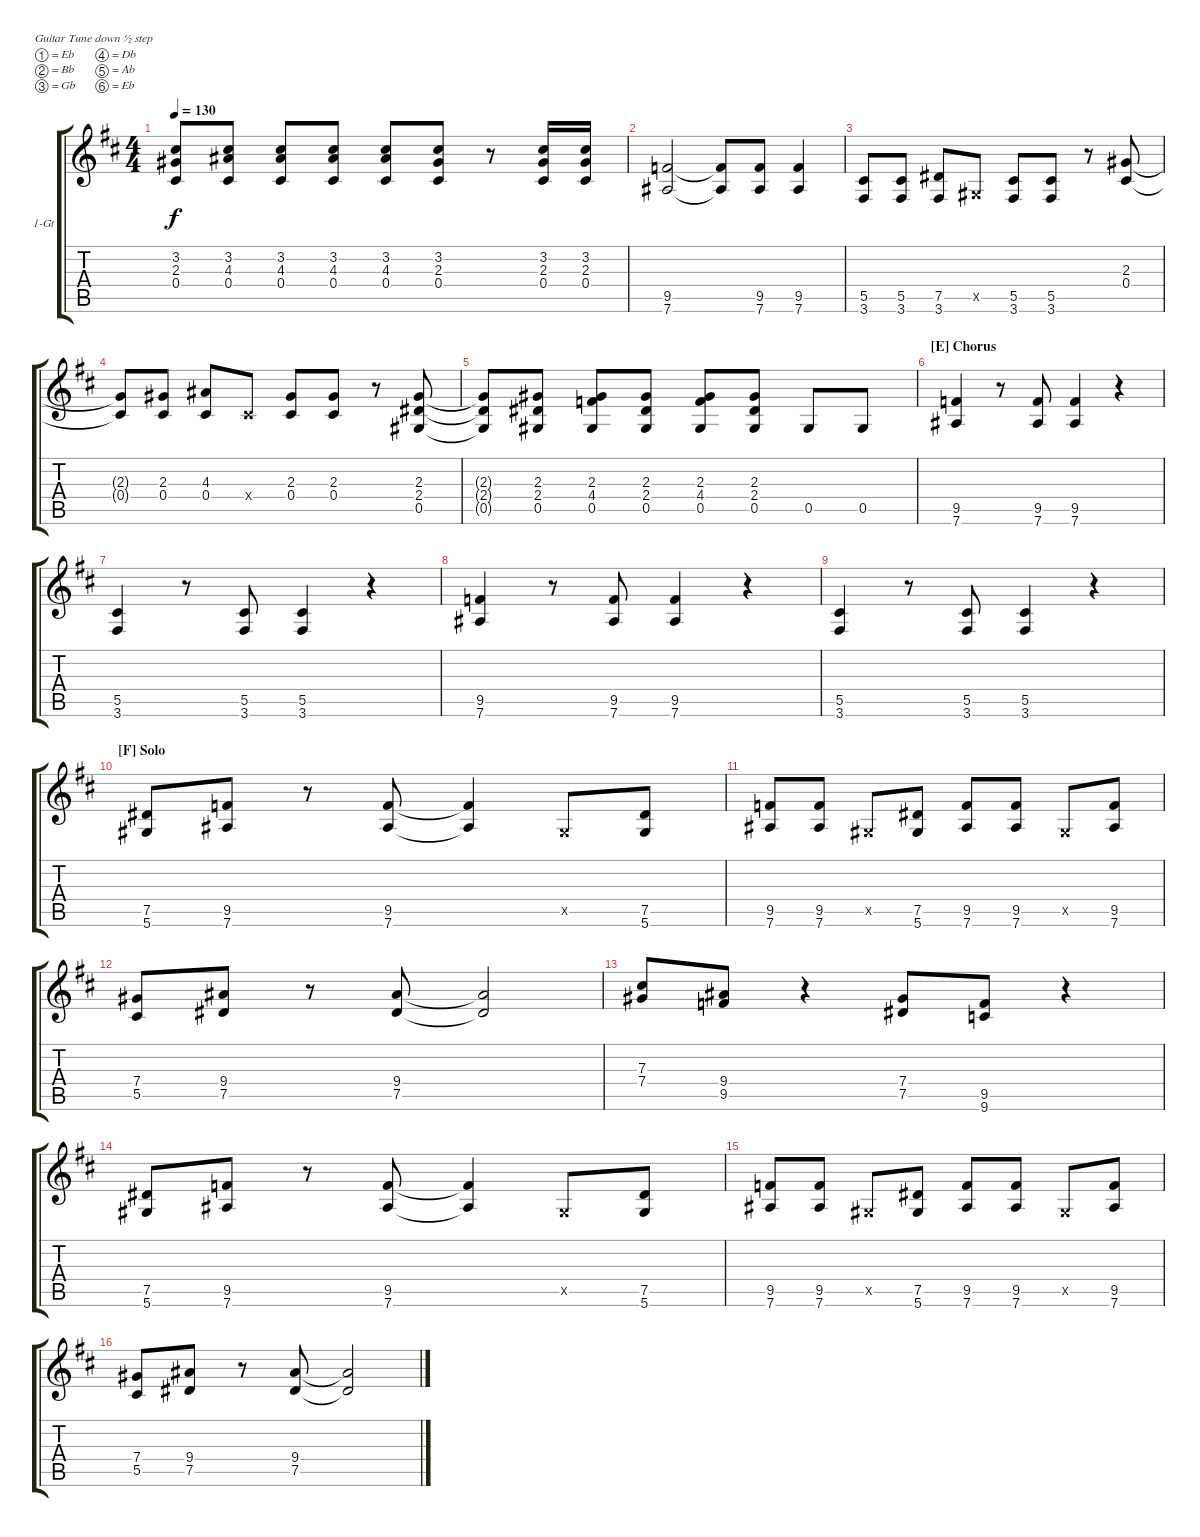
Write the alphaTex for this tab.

\bracketExtendMode groupsimilarinstruments
\firstSystemTrackNameOrientation horizontal
\otherSystemsTrackNameOrientation horizontal
\track ("Guitar 1" "1-Gt") {instrument distortionguitar}
\staff {score tabs}
\tuning (Eb4 Bb3 Gb3 Db3 Ab2 Eb2)
\ts (4 4)
\tempo 130
\clef g2
\scale
1.06305
\ks d
(0.4{t} 2.3{t} 3.2{t}).8{dy f} (0.4 4.3 3.2).8 (0.4 4.3 3.2).8 (0.4 4.3 3.2).8 (0.4 4.3 3.2).8 (0.4 2.3 3.2).8 r.8 (0.4 2.3 3.2).16 (0.4 2.3 3.2).16 |
\scale
0.936948 (7.6 9.5).2 (7.6{t} 9.5{t}).8 (7.6 9.5).8 (7.6 9.5).4 |
\scale
1.06305 (3.6 5.5).8 (3.6 5.5).8 (3.6 7.5).8 0.5{x}.8 (3.6 5.5).8 (3.6 5.5).8 r.8 (0.4 2.3).8 |
\scale
0.936948 (0.4{t} 2.3{t}).8 (0.4 2.3).8 (4.3 0.4).8 0.4{x}.8 (0.4 2.3).8 (0.4 2.3).8 r.8 (2.4 2.3 0.5).8 |
\scale
1.06305 (0.5{t} 2.4{t} 2.3{t}).8 (2.4 2.3 0.5).8 (4.4 2.3 0.5).8 (2.4 2.3 0.5).8 (4.4 2.3 0.5).8 (2.4 2.3 0.5).8 0.5.8 0.5.8 |
\section ("E" "Chorus")
\scale
0.936948 (7.6 9.5).4 r.8 (7.6 9.5).8 (9.5 7.6).4 r.4 |
\scale
1.06305 (3.6 5.5).4 r.8 (3.6 5.5).8 (3.6 5.5).4 r.4 |
\scale
0.936948 (7.6 9.5).4 r.8 (7.6 9.5).8 (9.5 7.6).4 r.4 |
\scale
1.06305 (3.6 5.5).4 r.8 (3.6 5.5).8 (3.6 5.5).4 r.4 |
\section ("F" "Solo")
\scale
0.936948 (5.6 7.5).8 (7.6 9.5).8 r.8 (7.6 9.5).8 (7.6{t} 9.5{t}).4 0.5{x}.8 (5.6 7.5).8 |
\scale
1.06305 (7.6 9.5).8 (7.6 9.5).8 0.5{x}.8 (5.6 7.5).8 (7.6 9.5).8 (7.6 9.5).8 0.5{x}.8 (7.6 9.5).8 |
\scale
0.936948 (5.5 7.4).8 (7.5 9.4).8 r.8 (7.5 9.4).8 (7.5{t} 9.4{t}).2 |
\scale
1.06305 (7.4 7.3).8 (9.4 9.5).8 r.4 (7.4 7.5).8 (9.5 9.6).8 r.4 |
\scale
0.936948 (5.6 7.5).8 (7.6 9.5).8 r.8 (7.6 9.5).8 (7.6{t} 9.5{t}).4 0.5{x}.8 (5.6 7.5).8 |
\scale
1.06305 (7.6 9.5).8 (7.6 9.5).8 0.5{x}.8 (5.6 7.5).8 (7.6 9.5).8 (7.6 9.5).8 0.5{x}.8 (7.6 9.5).8 |
\scale
0.936948 (5.5 7.4).8 (7.5 9.4).8 r.8 (7.5 9.4).8 (7.5{t} 9.4{t}).2
